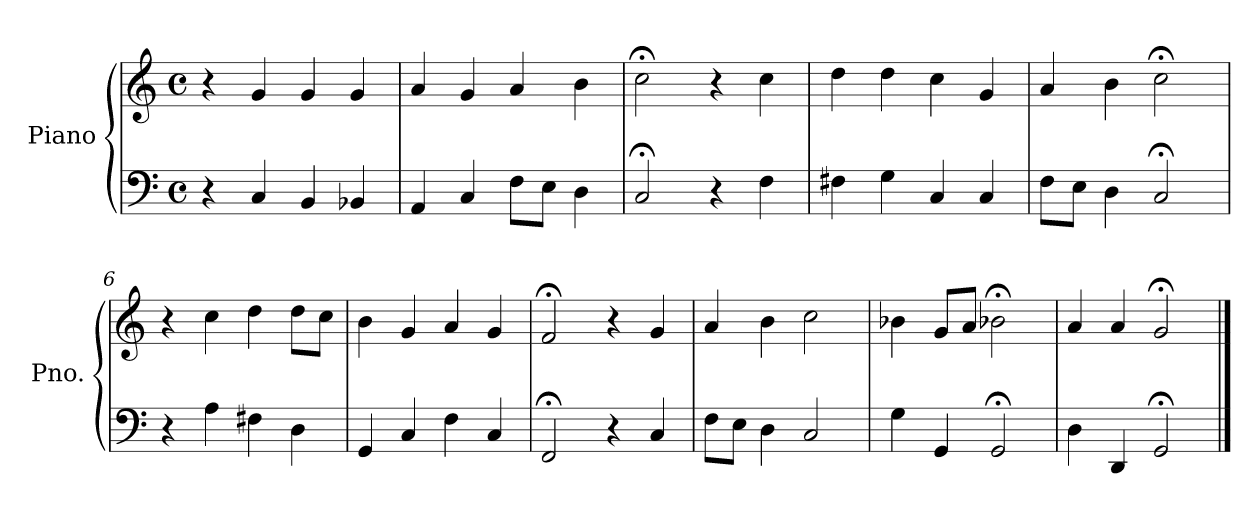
**kern	**kern
*part1	*part1
*staff2	*staff1
*I"Piano	*
*I'Pno.	*
*clefF4	*clefG2
*k[]	*k[]
*M4/4	*M4/4
*met(c)	*met(c)
=1	=1
4r	4r
4C/	4g/
4BB/	4g/
4BB-X/	4g/
=2	=2
4AA/	4a/
4C/	4g/
8F\L	4a/
8E\J	.
4D\	4b\
=3	=3
2C;</	2cc;<\
4r	4r
4F\	4cc\
=4	=4
4F#X\	4dd\
4G\	4dd\
4C/	4cc\
4C/	4g/
=5	=5
8F\L	4a/
8E\J	.
4D\	4b\
2C;</	2cc;<\
=6	=6
4r	4r
4A\	4cc\
4F#X\	4dd\
4D\	8dd\L
.	8cc\J
=7	=7
4GG/	4b\
4C/	4g/
4F\	4a/
4C/	4g/
!!LO:LB:g=z
=8	=8
2FF;</	2f;</
4r	4r
4C/	4g/
=9	=9
8F\L	4a/
8E\J	.
4D\	4b\
2C/	2cc\
=10	=10
4G\	4b-X\
4GG/	8g/L
.	8a/J
2GG;</	2b-X;<\
=11	=11
4D\	4a/
4DD/	4a/
2GG;</	2g;</
==	==
*-	*-
